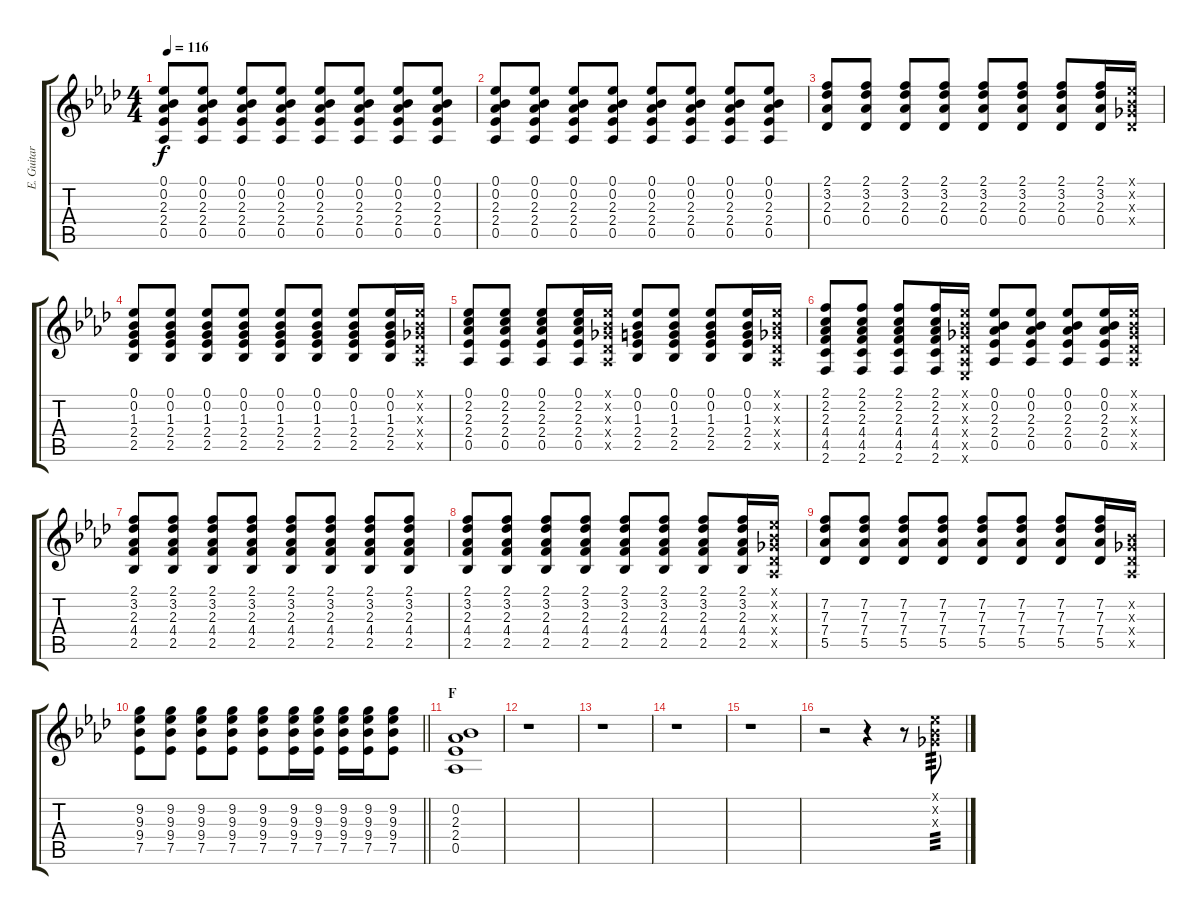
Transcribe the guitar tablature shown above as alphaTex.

\track ("E. Guitar I" "E. Guitar ") {instrument overdrivenguitar}
\staff {score tabs}
\tuning (Eb4 Bb3 Gb3 Db3 Ab2 Eb2) {hide}
\ts (4 4)
\tempo 116
\clef g2
\ks ab
(0.1 0.2 2.3 2.4 0.5).8{dy f} (0.1 0.2 2.3 2.4 0.5).8 (0.1 0.2 2.3 2.4 0.5).8 (0.1 0.2 2.3 2.4 0.5).8 (0.1 0.2 2.3 2.4 0.5).8 (0.1 0.2 2.3 2.4 0.5).8 (0.1 0.2 2.3 2.4 0.5).8 (0.1 0.2 2.3 2.4 0.5).8 |
(0.1 0.2 2.3 2.4 0.5).8 (0.1 0.2 2.3 2.4 0.5).8 (0.1 0.2 2.3 2.4 0.5).8 (0.1 0.2 2.3 2.4 0.5).8 (0.1 0.2 2.3 2.4 0.5).8 (0.1 0.2 2.3 2.4 0.5).8 (0.1 0.2 2.3 2.4 0.5).8 (0.1 0.2 2.3 2.4 0.5).8 |
(2.1 3.2 2.3 0.4).8 (2.1 3.2 2.3 0.4).8 (2.1 3.2 2.3 0.4).8 (2.1 3.2 2.3 0.4).8 (2.1 3.2 2.3 0.4).8 (2.1 3.2 2.3 0.4).8 (2.1 3.2 2.3 0.4).8 (2.1 3.2 2.3 0.4).16 (0.1{x} 0.2{x} 0.3{x} 0.4{x}).16 |
(0.1 0.2 1.3 2.4 2.5).8 (0.1 0.2 1.3 2.4 2.5).8 (0.1 0.2 1.3 2.4 2.5).8 (0.1 0.2 1.3 2.4 2.5).8 (0.1 0.2 1.3 2.4 2.5).8 (0.1 0.2 1.3 2.4 2.5).8 (0.1 0.2 1.3 2.4 2.5).8 (0.1 0.2 1.3 2.4 2.5).16 (0.1{x} 0.2{x} 0.3{x} 0.4{x} 0.5{x}).16 |
(0.1 2.2 2.3 2.4 0.5).8 (0.1 2.2 2.3 2.4 0.5).8 (0.1 2.2 2.3 2.4 0.5).8 (0.1 2.2 2.3 2.4 0.5).16 (0.1{x} 0.2{x} 0.3{x} 0.4{x} 0.5{x}).16 (0.1 0.2 1.3 2.4 2.5).8 (0.1 0.2 1.3 2.4 2.5).8 (0.1 0.2 1.3 2.4 2.5).8 (0.1 0.2 1.3 2.4 2.5).16 (0.1{x} 0.2{x} 0.3{x} 0.4{x} 0.5{x}).16 |
(2.1 2.2 2.3 4.4 4.5 2.6).8 (2.1 2.2 2.3 4.4 4.5 2.6).8 (2.1 2.2 2.3 4.4 4.5 2.6).8 (2.1 2.2 2.3 4.4 4.5 2.6).16 (0.1{x} 0.2{x} 0.3{x} 0.4{x} 0.5{x} 0.6{x}).16 (0.1 0.2 2.3 2.4 0.5).8 (0.1 0.2 2.3 2.4 0.5).8 (0.1 0.2 2.3 2.4 0.5).8 (0.1 0.2 2.3 2.4 0.5).16 (0.1{x} 0.2{x} 0.3{x} 0.4{x} 0.5{x}).16 |
(2.1 3.2 2.3 4.4 2.5).8 (2.1 3.2 2.3 4.4 2.5).8 (2.1 3.2 2.3 4.4 2.5).8 (2.1 3.2 2.3 4.4 2.5).8 (2.1 3.2 2.3 4.4 2.5).8 (2.1 3.2 2.3 4.4 2.5).8 (2.1 3.2 2.3 4.4 2.5).8 (2.1 3.2 2.3 4.4 2.5).8 |
(2.1 3.2 2.3 4.4 2.5).8 (2.1 3.2 2.3 4.4 2.5).8 (2.1 3.2 2.3 4.4 2.5).8 (2.1 3.2 2.3 4.4 2.5).8 (2.1 3.2 2.3 4.4 2.5).8 (2.1 3.2 2.3 4.4 2.5).8 (2.1 3.2 2.3 4.4 2.5).8 (2.1 3.2 2.3 4.4 2.5).16 (0.1{x} 0.2{x} 0.3{x} 0.4{x} 0.5{x}).16 |
(7.2 7.3 7.4 5.5).8 (7.2 7.3 7.4 5.5).8 (7.2 7.3 7.4 5.5).8 (7.2 7.3 7.4 5.5).8 (7.2 7.3 7.4 5.5).8 (7.2 7.3 7.4 5.5).8 (7.2 7.3 7.4 5.5).8 (7.2 7.3 7.4 5.5).16 (0.2{x} 0.3{x} 0.4{x} 0.5{x}).16 |
\barLineRight lightlight
(9.2 9.3 9.4 7.5).8 (9.2 9.3 9.4 7.5).8 (9.2 9.3 9.4 7.5).8 (9.2 9.3 9.4 7.5).8 (9.2 9.3 9.4 7.5).8 (9.2 9.3 9.4 7.5).16 (9.2 9.3 9.4 7.5).16 (9.2 9.3 9.4 7.5).16 (9.2 9.3 9.4 7.5).16 (9.2 9.3 9.4 7.5).8 |
\section ("" "F")
(0.2 2.3 2.4 0.5).1 |
r.1 |
r.1 |
r.1 |
r.1 |
r.2 r.4 r.8 (0.1{x} 0.2{x} 0.3{x}).8{tp 3}
